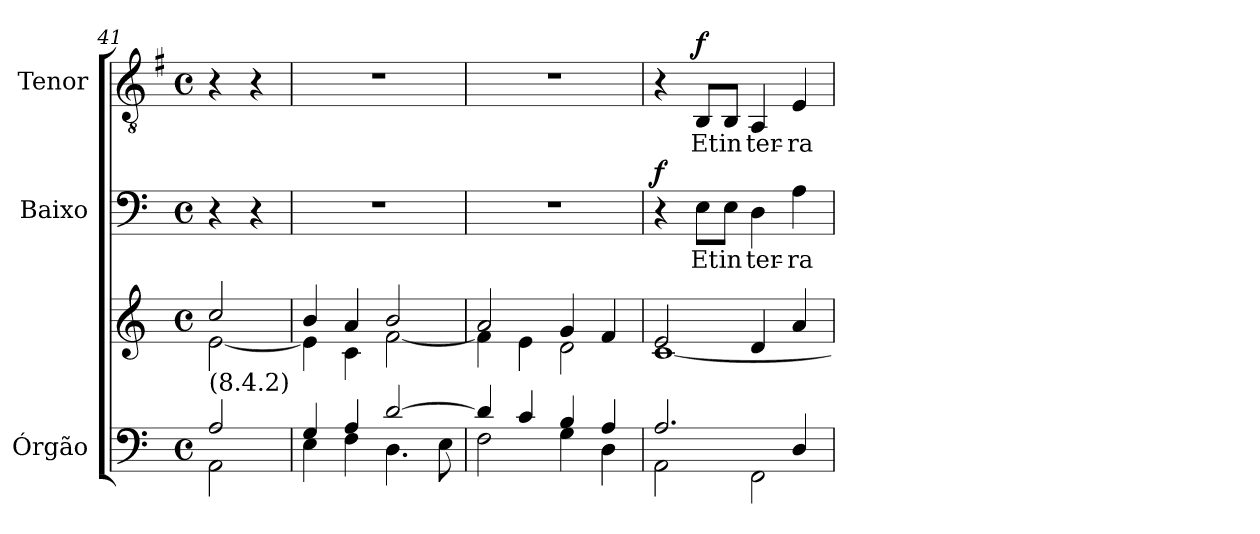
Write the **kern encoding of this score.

**kern	**kern	**kern	**text	**dynam	**kern	**text	**dynam
*part3	*part3	*part2	*part2	*part2	*part1	*part1	*part1
*staff4	*staff3	*staff2	*staff2	*staff2	*staff1	*staff1	*staff1
*I"Órgão	*	*I"Baixo	*	*	*I"Tenor	*	*
*I'Órg.	*	*	*	*	*I'Tr.	*	*
*clefF4	*clefG2	*clefF4	*	*	*clefGv2	*	*
*	*	*	*	*	*ITrd4c7	*	*
*k[]	*k[]	*k[]	*	*	*k[]	*	*
*C:	*C:	*C:	*	*	*C:	*	*
*M4/4	*M4/4	*M4/4	*	*	*M4/4	*	*
*met(c)	*met(c)	*met(c)	*	*	*met(c)	*	*
=41	=41	=41	=41	=41	=41	=41	=41
*^	*^	*	*	*	*	*	*
!LO:TX:a:t=(8.4.2)	!	!	!	!	!	!	!	!	!
2Ai/	2AAi\	2cci/	[<2ei\	4r	.	.	4r	.	.
.	.	.	.	4r	.	.	4r	.	.
=42	=42	=42	=42	=42	=42	=42	=42	=42	=42
4Gi/	4Ei\	4bi/	4ei\]	1r	.	.	1r	.	.
4Ai/	4Fi\	4ai/	4ci\	.	.	.	.	.	.
[>2di/	4.Di\	2bi/	[<2fi\	.	.	.	.	.	.
.	8Ei\	.	.	.	.	.	.	.	.
=43	=43	=43	=43	=43	=43	=43	=43	=43	=43
4di/]	2Fi\	2ai/	4fi\]	1r	.	.	1r	.	.
4ci/	.	.	4ei\	.	.	.	.	.	.
4Bi/	4Gi\	4gi/	2di\	.	.	.	.	.	.
4Ai/	4Di\	4fi/	.	.	.	.	.	.	.
!!LO:LB:g=z
=44	=44	=44	=44	=44	=44	=44	=44	=44	=44
2.Ai/	2AAi\	2ei/	[<1ci	4r	.	f	4r	.	.
!	!	!	!	!	!LO:LY:b:color=#000000	!	!	!	!
!	!	!	!	!	!	!	!	!LO:LY:b:color=#000000	!
.	.	.	.	8Ei\L	Et	.	8EEi/L	Et	f
!	!	!	!	!	!LO:LY:b:color=#000000	!	!	!	!
!	!	!	!	!	!	!	!	!LO:LY:b:color=#000000	!
.	.	.	.	8Ei\J	in	.	8EEi/J	in	.
!	!	!	!	!	!LO:LY:b:color=#000000	!	!	!	!
!	!	!	!	!	!	!	!	!LO:LY:b:color=#000000	!
.	2FFi\	4di/	.	4Di\	ter-	.	4DDi/	ter-	.
!	!	!	!	!	!LO:LY:b:color=#000000	!	!	!	!
!	!	!	!	!	!	!	!	!LO:LY:b:color=#000000	!
4Di/	.	4ai/	.	4Ai\	-ra	.	4AAi/	-ra	.
*v	*v	*	*	*	*	*	*	*	*
*	*v	*v	*	*	*	*	*	*
=	=	=	=	=	=	=	=
*-	*-	*-	*-	*-	*-	*-	*-
